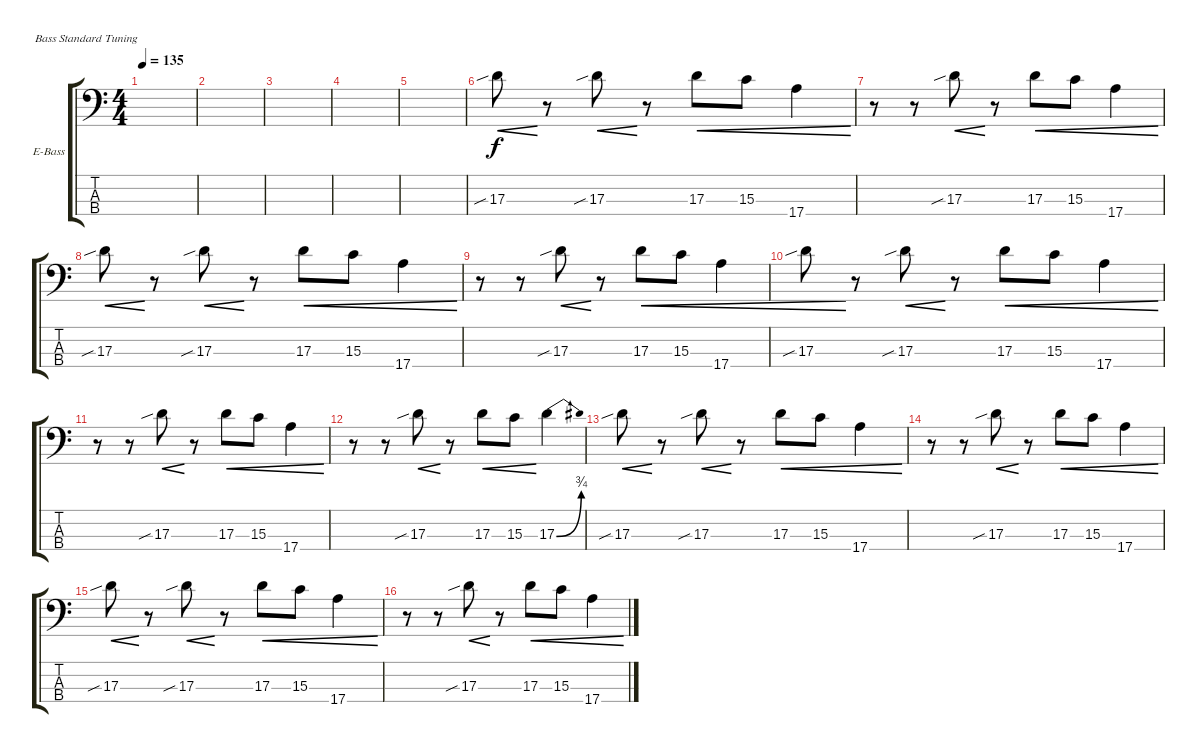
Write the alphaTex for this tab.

\defaultSystemsLayout 4
\bracketExtendMode groupsimilarinstruments
\firstSystemTrackNameOrientation horizontal
\otherSystemsTrackNameOrientation horizontal
\track ("Electric Bass" "E-Bass") {instrument electricbassfinger}
\staff {score tabs}
\tuning (G2 D2 A1 E1)
\ts (4 4)
\tempo 135
\clef f4
\scale
0.485477
\ks c
|
\scale
0.257261 |
\scale
0.257261 |
\scale
0.333333 |
\scale
0.333333 |
\scale
0.333333 17.3{sib}.8{cre} r.8 17.3{sib}.8{cre} r.8 17.3.8{cre} 15.3.8{cre} 17.4.4{cre} |
\scale
0.333333 r.8 r.8 17.3{sib}.8{cre} r.8 17.3.8{cre} 15.3.8{cre} 17.4.4{cre} |
\scale
0.333333 17.3{sib}.8{cre} r.8 17.3{sib}.8{cre} r.8 17.3.8{cre} 15.3.8{cre} 17.4.4{cre} |
\scale
0.333333 r.8 r.8 17.3{sib}.8{cre} r.8 17.3.8{cre} 15.3.8{cre} 17.4.4{cre} |
\scale
0.333333 17.3{sib}.8{cre} r.8 17.3{sib}.8{cre} r.8 17.3.8{cre} 15.3.8{cre} 17.4.4{cre} |
\scale
0.333333 r.8 r.8 17.3{sib}.8{cre} r.8 17.3.8{cre} 15.3.8{cre} 17.4.4{cre} |
\scale
0.333333 r.8 r.8 17.3{sib}.8{cre} r.8 17.3.8{cre} 15.3.8{cre} 17.3{be (bend 0 0 8.4 3)}.4 |
17.3{sib}.8{cre} r.8 17.3{sib}.8{cre} r.8 17.3.8{cre} 15.3.8{cre} 17.4.4{cre} |
r.8 r.8 17.3{sib}.8{cre} r.8 17.3.8{cre} 15.3.8{cre} 17.4.4{cre} |
17.3{sib}.8{cre} r.8 17.3{sib}.8{cre} r.8 17.3.8{cre} 15.3.8{cre} 17.4.4{cre} |
r.8 r.8 17.3{sib}.8{cre} r.8 17.3.8{cre} 15.3.8{cre} 17.4.4{cre}
